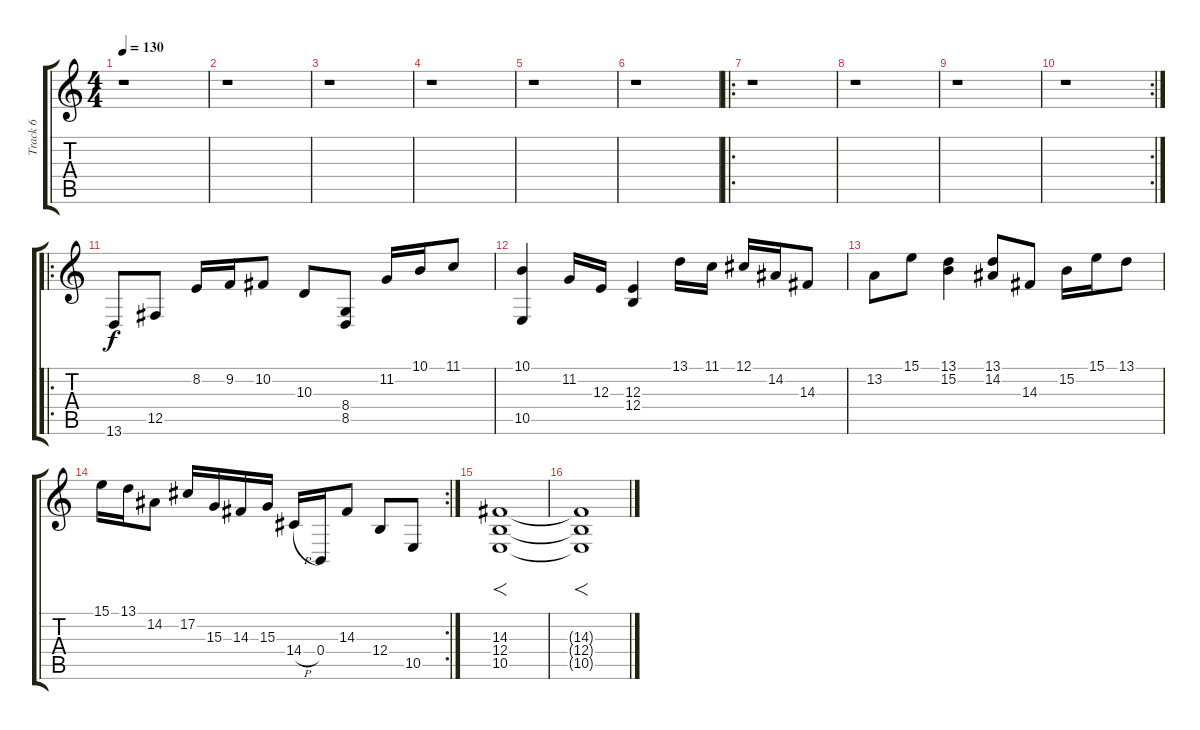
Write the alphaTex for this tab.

\track ("Track 6" "Track 6") {instrument tenorsax}
\staff {score tabs}
\tuning (Db4 Ab3 E3 B2 Gb2 Db2) {hide}
\ts (4 4)
\tempo 130
\clef g2
\ks c
r.1{dy pp} |
r.1 |
r.1 |
r.1 |
r.1 |
r.1 |
\ro
r.1 |
r.1 |
r.1 |
\rc 2
r.1 |
\ro
13.6.8{dy f} 12.5.8 8.2.16 9.2.16 10.2.8 10.3.8 (8.4 8.5).8 11.2.16 10.1.16 11.1.8 |
(10.1 10.5).4 11.2.16 12.3.16 (12.3 12.4).4 13.1.16 11.1.16 12.1.16 14.2.16 14.3.8 |
13.2.8 15.1.8 (13.1 15.2).4 (13.1 14.2).8 14.3.8 15.2.16 15.1.16 13.1.8 |
\rc 2
15.1.16 13.1.16 14.2.8 17.2.16 15.3.16 14.3.16 15.3.16 14.4{h}.16 0.4.16 14.3.8 12.4.8 10.5.8 |
(14.3 12.4 10.5).1{f} |
(14.3{t} 12.4{t} 10.5{t}).1{f}
